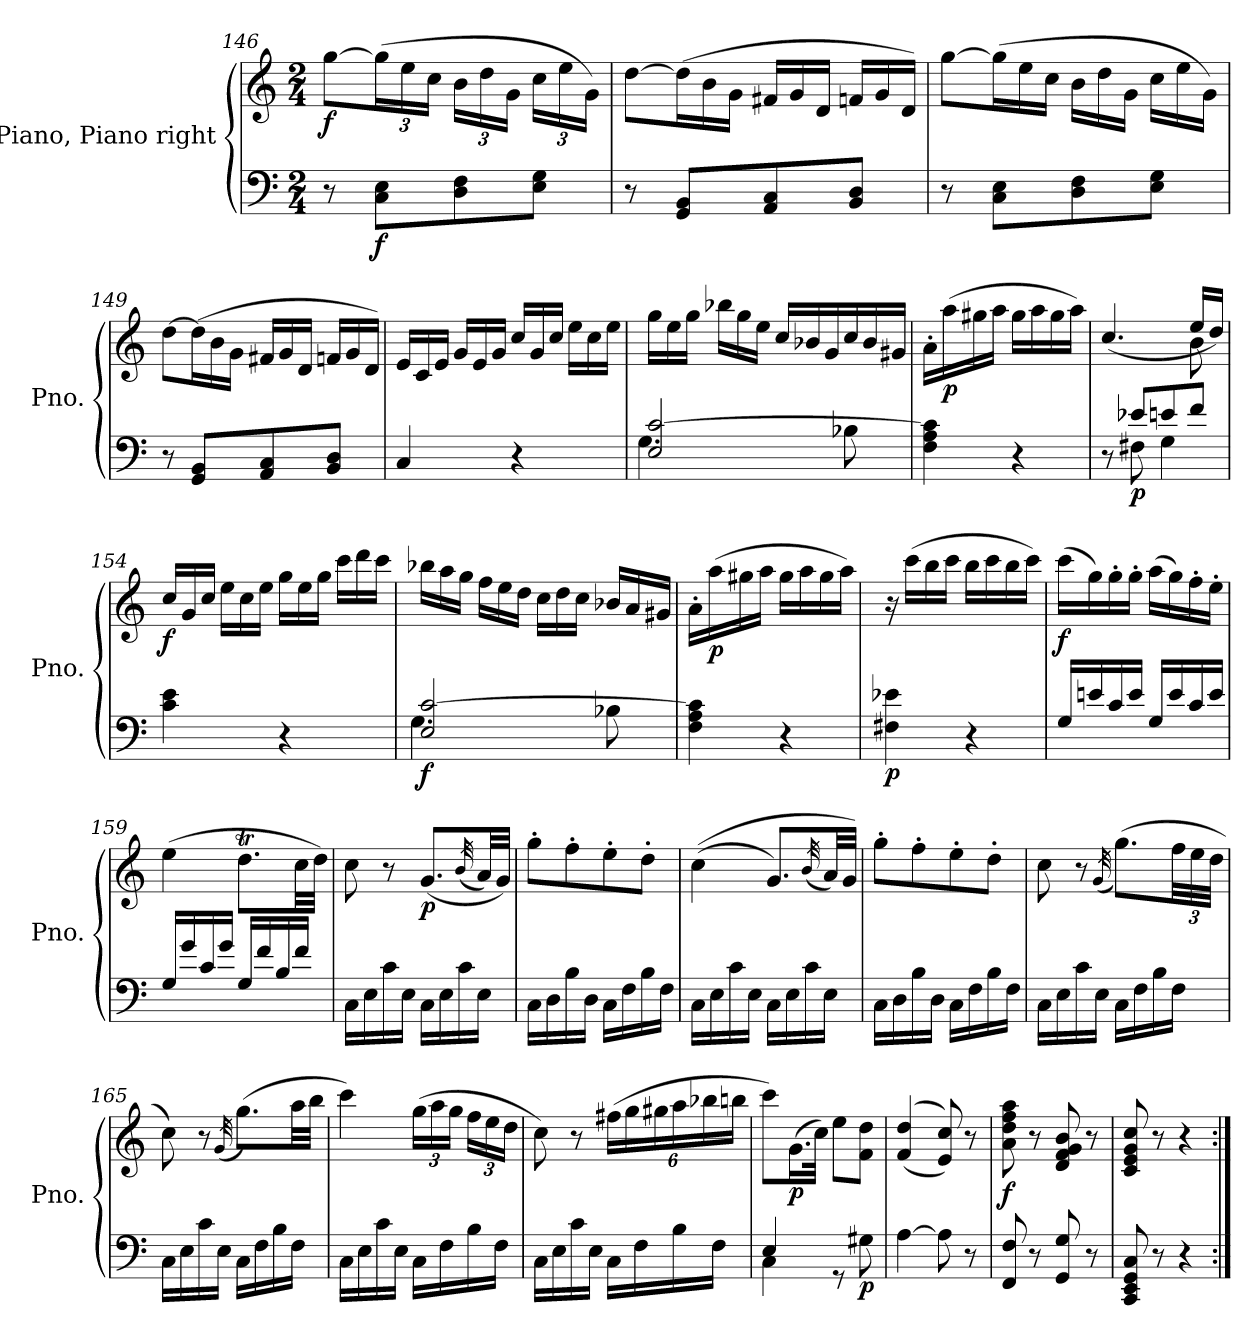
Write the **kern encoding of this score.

**kern	**kern	**dynam
*part1	*part1	*part1
*staff2	*staff1	*staff1/2
*I"Piano, Piano right	*	*
*I'Pno.	*	*
*clefF4	*clefG2	*
*k[]	*k[]	*
*M2/4	*M2/4	*
=146	=146	=146
!	!	!LO:DY:b
8r	[8gg\L	f
*	*Xbrackettup	*
!	!	!LO:DY:b=2
8C\ 8E\L	(>24gg\L]	f
.	24ee\	.
.	24cc\JJ	.
8D\ 8F\	24b\LL	.
.	24dd\	.
.	24g\JJ	.
8E\ 8G\J	24cc\LL	.
.	24ee\	.
.	24g\JJ)	.
!!LO:PB:g=z
=147	=147	=147
8r	[8dd\L	.
*	*Xtuplet	*
8GG/ 8BB/L	(>24dd\L]	.
.	24b\	.
.	24g\JJ	.
8AA/ 8C/	24f#X/LL	.
.	24g/	.
.	24d/JJ	.
8BB/ 8D/J	24fn/LL	.
.	24g/	.
.	24d/JJ)	.
=148	=148	=148
8r	[8gg\L	.
8C\ 8E\L	(>24gg\L]	.
.	24ee\	.
.	24cc\JJ	.
8D\ 8F\	24b\LL	.
.	24dd\	.
.	24g\JJ	.
8E\ 8G\J	24cc\LL	.
.	24ee\	.
.	24g\JJ)	.
=149	=149	=149
8r	[8dd\L	.
8GG/ 8BB/L	(>24dd\L]	.
.	24b\	.
.	24g\JJ	.
8AA/ 8C/	24f#X/LL	.
.	24g/	.
.	24d/JJ	.
8BB/ 8D/J	24fn/LL	.
.	24g/	.
.	24d/JJ)	.
=150	=150	=150
4C/	24e/LL	.
.	24c/	.
.	24e/JJ	.
.	24g/LL	.
.	24e/	.
.	24g/JJ	.
4r	24cc/LL	.
.	24g/	.
.	24cc/JJ	.
.	24ee\LL	.
.	24cc\	.
.	24ee\JJ	.
!!LO:LB:g=z
=151	=151	=151
*^	*	*
2E/ [2c/	4.G\	24gg\LL	.
.	.	24ee\	.
.	.	24gg\JJ	.
.	.	24bb-X\LL	.
.	.	24gg\	.
.	.	24ee\JJ	.
.	.	24cc/LL	.
.	.	24b-X/	.
.	.	24g/	.
.	8B-X\	24cc/	.
.	.	24b-/	.
.	.	24g#X/JJ	.
*v	*v	*	*
=152	=152	=152
4F\ 4A\ 4c\]	16a'\LL	.
!	!	!LO:DY:b
.	(>16aa\	p
.	16gg#X\	.
.	16aa\JJ	.
4r	16gg#\LL	.
.	16aa\	.
.	16gg#\	.
.	16aa\JJ)	.
=153	=153	=153
*^	*^	*
8r	8ryy	(>4.cc/	4.ryy	.
!	!	!	!	!LO:DY:b=2
8e-X/L	8F#X\	.	.	p
8en/	4G\	.	.	.
8f/J	.	16ee/LL	8b\	.
.	.	16dd/JJ)	.	.
*v	*v	*	*	*
*	*v	*v	*
=154	=154	=154
!	!	!LO:DY:b
4c\ 4e\	24cc/LL	f
.	24g/	.
.	24cc/JJ	.
.	24ee\LL	.
.	24cc\	.
.	24ee\JJ	.
4r	24gg\LL	.
.	24ee\	.
.	24gg\JJ	.
.	24ccc\LL	.
.	24ddd\	.
.	24ccc\JJ	.
!!LO:LB:g=z
=155	=155	=155
*^	*	*
!	!	!	!LO:DY:b=2
2E/ [2c/	4.G\	24bb-X\LL	f
.	.	24aa\	.
.	.	24gg\JJ	.
.	.	24ff\LL	.
.	.	24ee\	.
.	.	24dd\JJ	.
.	.	24cc\LL	.
.	.	24dd\	.
.	.	24cc\JJ	.
.	8B-X\	24b-X/LL	.
.	.	24a/	.
.	.	24g#X/JJ	.
*v	*v	*	*
=156	=156	=156
4F\ 4A\ 4c\]	16a'\LL	.
!	!	!LO:DY:b
.	(>16aa\	p
.	16gg#X\	.
.	16aa\JJ	.
4r	16gg#\LL	.
.	16aa\	.
.	16gg#\	.
.	16aa\JJ)	.
=157	=157	=157
!	!	!LO:DY:b=2
4F#X\ 4e-X\	16r	p
.	(>16ccc\LL	.
.	16bb\	.
.	16ccc\JJ	.
4r	16bb\LL	.
.	16ccc\	.
.	16bb\	.
.	16ccc\JJ)	.
=158	=158	=158
!	!	!LO:DY:b
16G/LL	(>16ccc\LL	f
16en/	16gg\)	.
16c/	16gg'\	.
16e/JJ	16gg'\JJ	.
16G/LL	(>16aa\LL	.
16e/	16gg\)	.
16c/	16ff'\	.
16e/JJ	16ee'\JJ	.
!!LO:LB:g=z
=159	=159	=159
16G/LL	(>4ee\	.
16g/	.	.
16c/	.	.
16g/JJ	.	.
16G/LL	8.ddT\L	.
16f/	.	.
16B/	.	.
16f/JJ	32cc\LL	.
.	32dd\JJJ)	.
=160	=160	=160
16C\LL	8cc\	.
16E\	.	.
16c\	8r	.
16E\JJ	.	.
!	!	!LO:DY:b
16C\LL	(<8.g/L	p
16E\	.	.
16c\	.	.
.	(<32qb/	.
16E\JJ	32a/LL)	.
.	32g/JJJ)	.
=161	=161	=161
16C\LL	8gg'\L	.
16D\	.	.
16B\	8ff'\	.
16D\JJ	.	.
16C\LL	8ee'\	.
16F\	.	.
16B\	8dd'\J	.
16F\JJ	.	.
=162	=162	=162
16C\LL	(>(>4cc\	.
16E\	.	.
16c\	.	.
16E\JJ	.	.
16C\LL	8.g/L)	.
16E\	.	.
16c\	.	.
.	(<32qb/	.
16E\JJ	32a/LL)	.
.	32g/JJJ)	.
=163	=163	=163
16C\LL	8gg:'\L	.
16D\	.	.
16B\	8ff'\	.
16D\JJ	.	.
16C\LL	8ee'\	.
16F\	.	.
16B\	8dd'\J	.
16F\JJ	.	.
!!LO:LB:g=z
=164	=164	=164
16C\LL	8cc\	.
16E\	.	.
16c\	8r	.
16E\JJ	.	.
.	(<32qg/	.
!	!	!LO:DY:b
!	!	!LO:DY:n=1:b
16C\LL	(>8.gg\L)	p mf
16F\	.	.
16B\	.	.
*	*tuplet	*
16F\JJ	48ff\LL	.
.	48ee\	.
.	48dd\JJJ	.
=165	=165	=165
16C\LL	8cc\)	.
16E\	.	.
16c\	8r	.
16E\JJ	.	.
.	(>32qg/	.
!	!	!LO:DY:b
!	!	!LO:DY:n=1:b
16C\LL	(>8.gg\L)	mf p
16F\	.	.
16B\	.	.
16F\JJ	32aa\LL	.
.	32bb\JJJ	.
=166	=166	=166
16C\LL	4ccc\)	.
16E\	.	.
16c\	.	.
16E\JJ	.	.
16C\LL	(>24gg\LL	.
.	24aa\	.
16F\	.	.
.	24gg\JJ	.
16B\	24ff\LL	.
.	24ee\	.
16F\JJ	.	.
.	24dd\JJ	.
=167	=167	=167
16C\LL	8cc\)	.
16E\	.	.
16c\	8r	.
16E\JJ	.	.
16C\LL	(>24ff#X\LL	.
.	24gg\	.
16F\	.	.
.	24gg#X\	.
16B\	24aa\	.
.	24bb-X\	.
16F\JJ	.	.
.	24bbn\JJ	.
=168	=168	=168
*^	*	*
4E/	4C\	8ccc\L)	.
!	!	!	!LO:DY:b
.	.	(>16.g\L	p
.	.	32cc\JJk)	.
8rGG	4ryy	8ee\L	.
!	!	!	!LO:DY:b=2
8G#X\	.	8f\ 8dd\J	p
*v	*v	*	*
!!LO:PB:g=z
=169	=169	=169
[4A\	(<(>4f/ 4dd/	.
8A\]	8e/ 8cc/))	.
8r	8r	.
=170	=170	=170
!	!	!LO:DY:b
8FF/ 8F/	8a\ 8dd\ 8ff\ 8aa\	f
8r	8r	.
8GG/ 8G/	8d/ 8f/ 8g/ 8b/	.
8r	8r	.
=171	=171	=171
8CC/ 8EE/ 8GG/ 8C/	8c/ 8e/ 8g/ 8cc/	.
8r	8r	.
4r	4r	.
=:|!	=:|!	=:|!
*-	*-	*-
